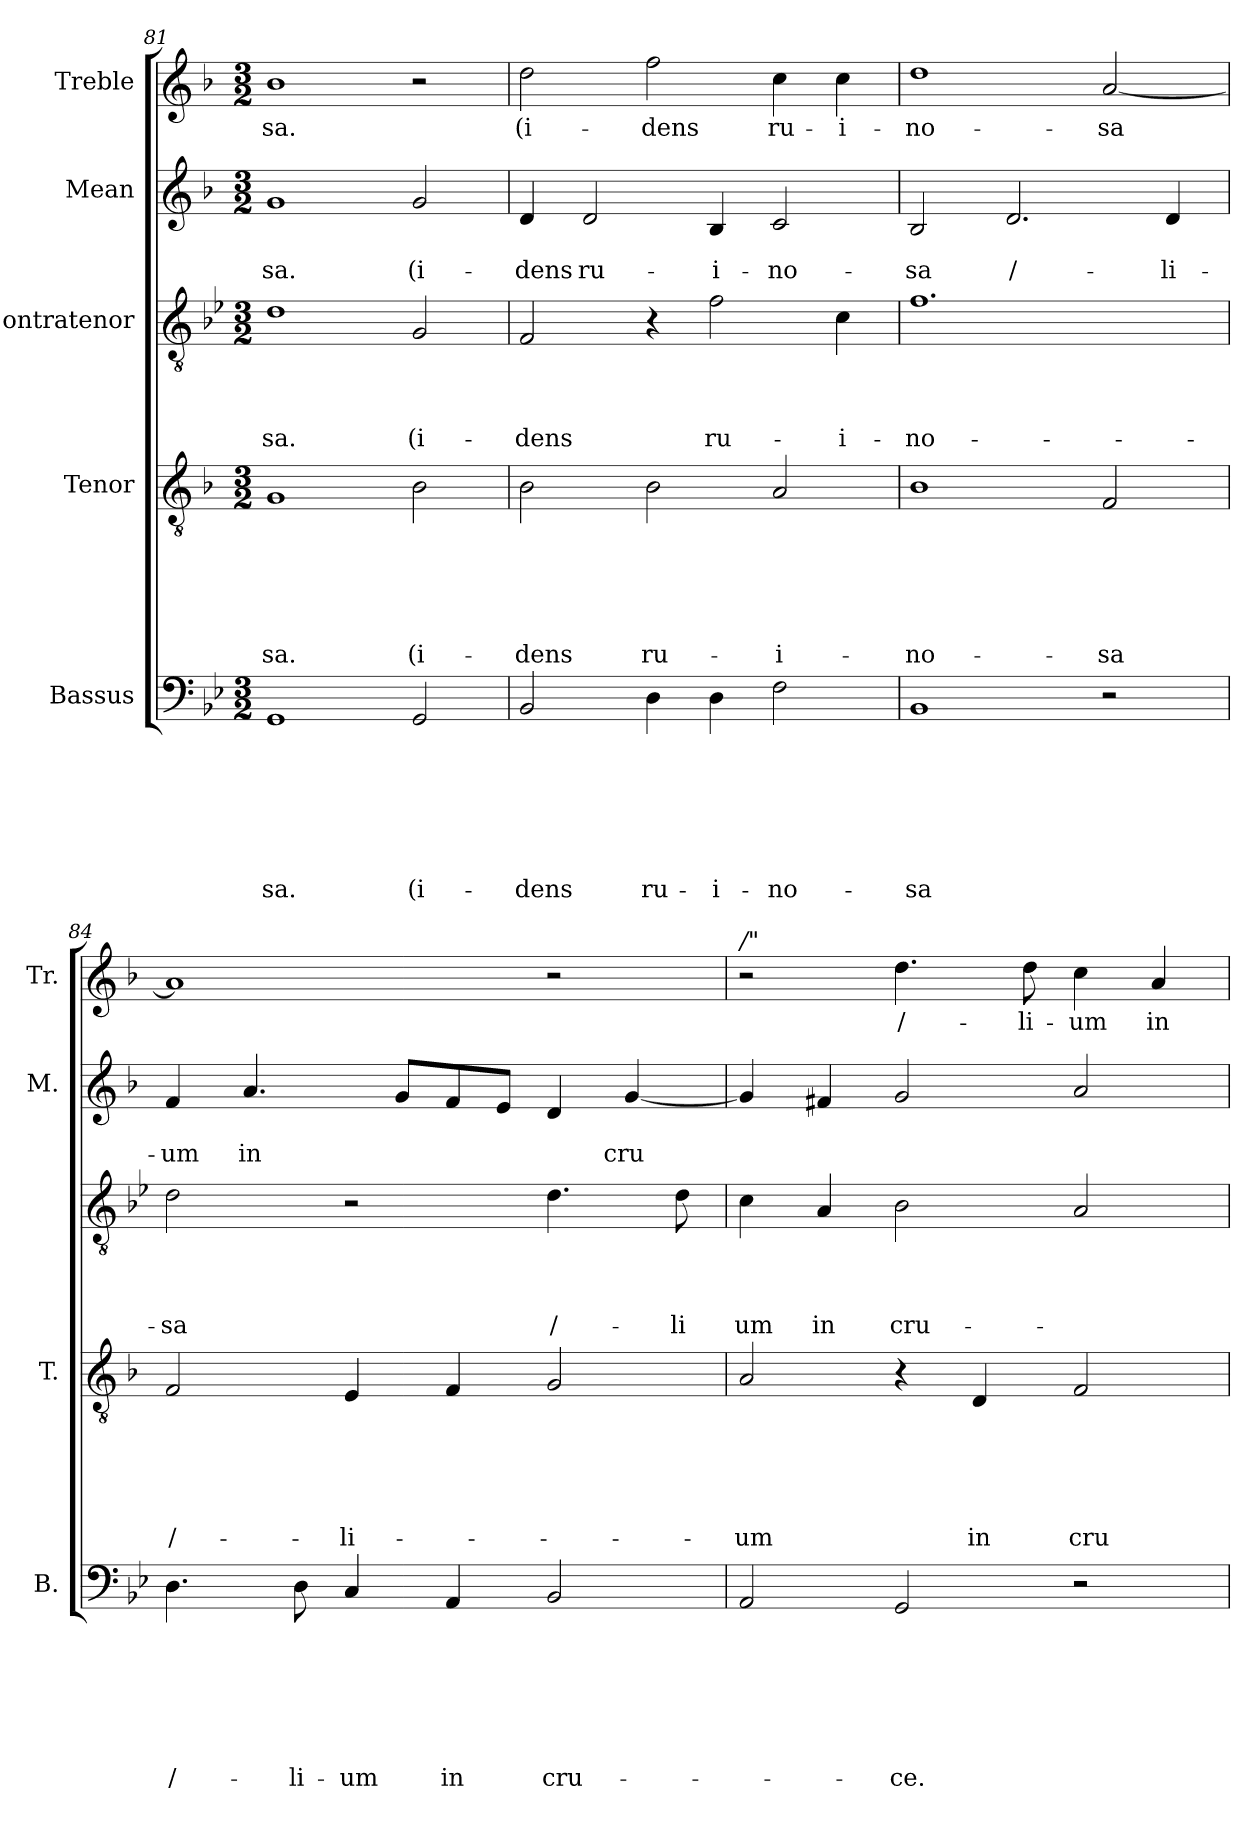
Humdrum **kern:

**kern	**text	**text	**text	**text	**text	**text	**text	**kern	**text	**text	**text	**text	**text	**text	**kern	**text	**text	**text	**text	**kern	**text	**text	**kern	**text
*part5	*part5	*part5	*part5	*part5	*part5	*part5	*part5	*part4	*part4	*part4	*part4	*part4	*part4	*part4	*part3	*part3	*part3	*part3	*part3	*part2	*part2	*part2	*part1	*part1
*staff5	*staff5	*staff5	*staff5	*staff5	*staff5	*staff5	*staff5	*staff4	*staff4	*staff4	*staff4	*staff4	*staff4	*staff4	*staff3	*staff3	*staff3	*staff3	*staff3	*staff2	*staff2	*staff2	*staff1	*staff1
*I"Bassus	*	*	*	*	*	*	*	*I"Tenor	*	*	*	*	*	*	*I"'ontratenor	*	*	*	*	*I"Mean	*	*	*I"Treble	*
*I'B.	*	*	*	*	*	*	*	*I'T.	*	*	*	*	*	*	*I''t.	*	*	*	*	*I'M.	*	*	*I'Tr.	*
*clefF4	*	*	*	*	*	*	*	*clefGv2	*	*	*	*	*	*	*clefGv2	*	*	*	*	*clefG2	*	*	*clefG2	*
*	*	*	*	*	*	*	*	*ITrd-3c-5	*	*	*	*	*	*	*	*	*	*	*	*ITrd-3c-5	*	*	*ITrd-3c-5	*
*k[b-e-]	*	*	*	*	*	*	*	*k[b-e-]	*	*	*	*	*	*	*k[b-e-]	*	*	*	*	*k[b-e-]	*	*	*k[b-e-]	*
*B-:	*	*	*	*	*	*	*	*B-:	*	*	*	*	*	*	*B-:	*	*	*	*	*B-:	*	*	*B-:	*
*M3/2	*	*	*	*	*	*	*	*M3/2	*	*	*	*	*	*	*M3/2	*	*	*	*	*M3/2	*	*	*M3/2	*
=81	=81	=81	=81	=81	=81	=81	=81	=81	=81	=81	=81	=81	=81	=81	=81	=81	=81	=81	=81	=81	=81	=81	=81	=81
!	!	!	!	!	!	!	!LO:LY:b	!	!	!	!	!	!	!LO:LY:b	!	!	!	!	!LO:LY:b	!	!	!LO:LY:b	!	!LO:LY:b
1GG	.	.	.	.	.	.	-sa.	1c	.	.	.	.	.	-sa.	1d	.	.	.	-sa.	1cc	.	-sa.	1ee-	-sa.
!	!	!	!	!	!	!	!LO:LY:b	!	!	!	!	!	!	!LO:LY:b	!	!	!	!	!LO:LY:b	!	!	!LO:LY:b	!	!
2GG/	.	.	.	.	.	.	(i-	2e-\	.	.	.	.	.	(i-	2G/	.	.	.	(i-	2cc/	.	(i-	2r	.
=82	=82	=82	=82	=82	=82	=82	=82	=82	=82	=82	=82	=82	=82	=82	=82	=82	=82	=82	=82	=82	=82	=82	=82	=82
!	!	!	!	!	!	!	!LO:LY:b	!	!	!	!	!	!	!LO:LY:b	!	!	!	!	!LO:LY:b	!	!	!LO:LY:b	!	!LO:LY:b
2BB-/	.	.	.	.	.	.	-dens	2e-\	.	.	.	.	.	-dens	2F/	.	.	.	-dens	4g/	.	-dens	2gg\	(i-
!	!	!	!	!	!	!	!	!	!	!	!	!	!	!	!	!	!	!	!	!	!	!LO:LY:b	!	!
.	.	.	.	.	.	.	.	.	.	.	.	.	.	.	.	.	.	.	.	2g/	.	ru-	.	.
!	!	!	!	!	!	!	!LO:LY:b	!	!	!	!	!	!	!LO:LY:b	!	!	!	!	!	!	!	!	!	!LO:LY:b
4D\	.	.	.	.	.	.	ru-	2e-\	.	.	.	.	.	ru-	4r	.	.	.	.	.	.	.	2bb-\	-dens
!	!	!	!	!	!	!	!LO:LY:b	!	!	!	!	!	!	!	!	!	!	!	!LO:LY:b	!	!	!LO:LY:b	!	!
4D\	.	.	.	.	.	.	-i-	.	.	.	.	.	.	.	2f\	.	.	.	ru-	4e-/	.	-i-	.	.
!	!	!	!	!	!	!	!LO:LY:b	!	!	!	!	!	!	!LO:LY:b	!	!	!	!	!	!	!	!LO:LY:b	!	!LO:LY:b
2F\	.	.	.	.	.	.	-no-	2d/	.	.	.	.	.	-i-	.	.	.	.	.	2f/	.	-no-	4ff\	ru-
!	!	!	!	!	!	!	!	!	!	!	!	!	!	!	!	!	!	!	!LO:LY:b	!	!	!	!	!LO:LY:b
.	.	.	.	.	.	.	.	.	.	.	.	.	.	.	4c\	.	.	.	-i-	.	.	.	4ff\	-i-
=83	=83	=83	=83	=83	=83	=83	=83	=83	=83	=83	=83	=83	=83	=83	=83	=83	=83	=83	=83	=83	=83	=83	=83	=83
!	!	!	!	!	!	!	!LO:LY:b	!	!	!	!	!	!	!LO:LY:b	!	!	!	!	!LO:LY:b	!	!	!LO:LY:b	!	!LO:LY:b
1BB-	.	.	.	.	.	.	-sa	1e-	.	.	.	.	.	-no-	1.f	.	.	.	-no-	2e-/	.	-sa	1gg	-no-
!	!	!	!	!	!	!	!	!	!	!	!	!	!	!	!	!	!	!	!	!	!	!LO:LY:b	!	!
.	.	.	.	.	.	.	.	.	.	.	.	.	.	.	.	.	.	.	.	2.g/	.	/-	.	.
!	!	!	!	!	!	!	!	!	!	!	!	!	!	!LO:LY:b	!	!	!	!	!	!	!	!	!	!LO:LY:b
2r	.	.	.	.	.	.	.	2B-/	.	.	.	.	.	-sa	.	.	.	.	.	.	.	.	[<2dd/	-sa
!	!	!	!	!	!	!	!	!	!	!	!	!	!	!	!	!	!	!	!	!	!	!LO:LY:b	!	!
.	.	.	.	.	.	.	.	.	.	.	.	.	.	.	.	.	.	.	.	4g/	.	-li-	.	.
=84	=84	=84	=84	=84	=84	=84	=84	=84	=84	=84	=84	=84	=84	=84	=84	=84	=84	=84	=84	=84	=84	=84	=84	=84
!	!	!	!	!	!	!	!LO:LY:b	!	!	!	!	!	!	!LO:LY:b	!	!	!	!	!LO:LY:b	!	!	!LO:LY:b	!	!
4.D\	.	.	.	.	.	.	/-	2B-/	.	.	.	.	.	/-	2d\	.	.	.	-sa	4b-/	.	-um	1dd]	.
!	!	!	!	!	!	!	!	!	!	!	!	!	!	!	!	!	!	!	!	!	!	!LO:LY:b	!	!
.	.	.	.	.	.	.	.	.	.	.	.	.	.	.	.	.	.	.	.	4.dd/	.	in	.	.
!	!	!	!	!	!	!	!LO:LY:b	!	!	!	!	!	!	!	!	!	!	!	!	!	!	!	!	!
8D\	.	.	.	.	.	.	-li-	.	.	.	.	.	.	.	.	.	.	.	.	.	.	.	.	.
!	!	!	!	!	!	!	!LO:LY:b	!	!	!	!	!	!	!LO:LY:b	!	!	!	!	!	!	!	!	!	!
4C/	.	.	.	.	.	.	-um	4A/	.	.	.	.	.	-li-	2r	.	.	.	.	.	.	.	.	.
.	.	.	.	.	.	.	.	.	.	.	.	.	.	.	.	.	.	.	.	8cc/L	.	.	.	.
!	!	!	!	!	!	!	!LO:LY:b	!	!	!	!	!	!	!	!	!	!	!	!	!	!	!	!	!
4AA/	.	.	.	.	.	.	in	4B-/	.	.	.	.	.	.	.	.	.	.	.	8b-/	.	.	.	.
.	.	.	.	.	.	.	.	.	.	.	.	.	.	.	.	.	.	.	.	8a/J	.	.	.	.
!	!	!	!	!	!	!	!LO:LY:b	!	!	!	!	!	!	!	!	!	!	!	!LO:LY:b	!	!	!	!	!
2BB-/	.	.	.	.	.	.	cru-	2c/	.	.	.	.	.	.	4.d\	.	.	.	/-	4g/	.	.	2r	.
!	!	!	!	!	!	!	!	!	!	!	!	!	!	!	!	!	!	!	!	!	!	!LO:LY:b	!	!
.	.	.	.	.	.	.	.	.	.	.	.	.	.	.	.	.	.	.	.	[<4cc/	.	cru	.	.
!	!	!	!	!	!	!	!	!	!	!	!	!	!	!	!	!	!	!	!LO:LY:b	!	!	!	!	!
.	.	.	.	.	.	.	.	.	.	.	.	.	.	.	8d\	.	.	.	-li	.	.	.	.	.
!!LO:LB:g=z
=85	=85	=85	=85	=85	=85	=85	=85	=85	=85	=85	=85	=85	=85	=85	=85	=85	=85	=85	=85	=85	=85	=85	=85	=85
!	!	!	!	!	!	!	!	!	!	!	!	!	!	!	!	!	!	!	!	!	!	!	!LO:TX:a:i:t=/"	!
!	!	!	!	!	!	!	!	!	!	!	!	!	!	!LO:LY:b	!	!	!	!	!LO:LY:b	!	!	!	!	!
2AA/	.	.	.	.	.	.	.	2d/	.	.	.	.	.	-um	4c\	.	.	.	um	4cc/]	.	.	2r	.
!	!	!	!	!	!	!	!	!	!	!	!	!	!	!	!	!	!	!	!LO:LY:b	!	!	!	!	!
.	.	.	.	.	.	.	.	.	.	.	.	.	.	.	4A/	.	.	.	in	4b/	.	.	.	.
!	!	!	!	!	!	!	!LO:LY:b	!	!	!	!	!	!	!	!	!	!	!	!LO:LY:b	!	!	!	!	!LO:LY:b
2GG/	.	.	.	.	.	.	-ce.	4r	.	.	.	.	.	.	2B-\	.	.	.	cru-	2cc/	.	.	4.gg\	/-
!	!	!	!	!	!	!	!	!	!	!	!	!	!	!LO:LY:b	!	!	!	!	!	!	!	!	!	!
.	.	.	.	.	.	.	.	4G/	.	.	.	.	.	in	.	.	.	.	.	.	.	.	.	.
!	!	!	!	!	!	!	!	!	!	!	!	!	!	!	!	!	!	!	!	!	!	!	!	!LO:LY:b
.	.	.	.	.	.	.	.	.	.	.	.	.	.	.	.	.	.	.	.	.	.	.	8gg\	-li-
!	!	!	!	!	!	!	!	!	!	!	!	!	!	!LO:LY:b	!	!	!	!	!	!	!	!	!	!LO:LY:b
2r	.	.	.	.	.	.	.	2B-/	.	.	.	.	.	cru-	2A/	.	.	.	.	2dd/	.	.	4ff\	-um
!	!	!	!	!	!	!	!	!	!	!	!	!	!	!	!	!	!	!	!	!	!	!	!	!LO:LY:b
.	.	.	.	.	.	.	.	.	.	.	.	.	.	.	.	.	.	.	.	.	.	.	4dd/	in
=	=	=	=	=	=	=	=	=	=	=	=	=	=	=	=	=	=	=	=	=	=	=	=	=
*-	*-	*-	*-	*-	*-	*-	*-	*-	*-	*-	*-	*-	*-	*-	*-	*-	*-	*-	*-	*-	*-	*-	*-	*-
